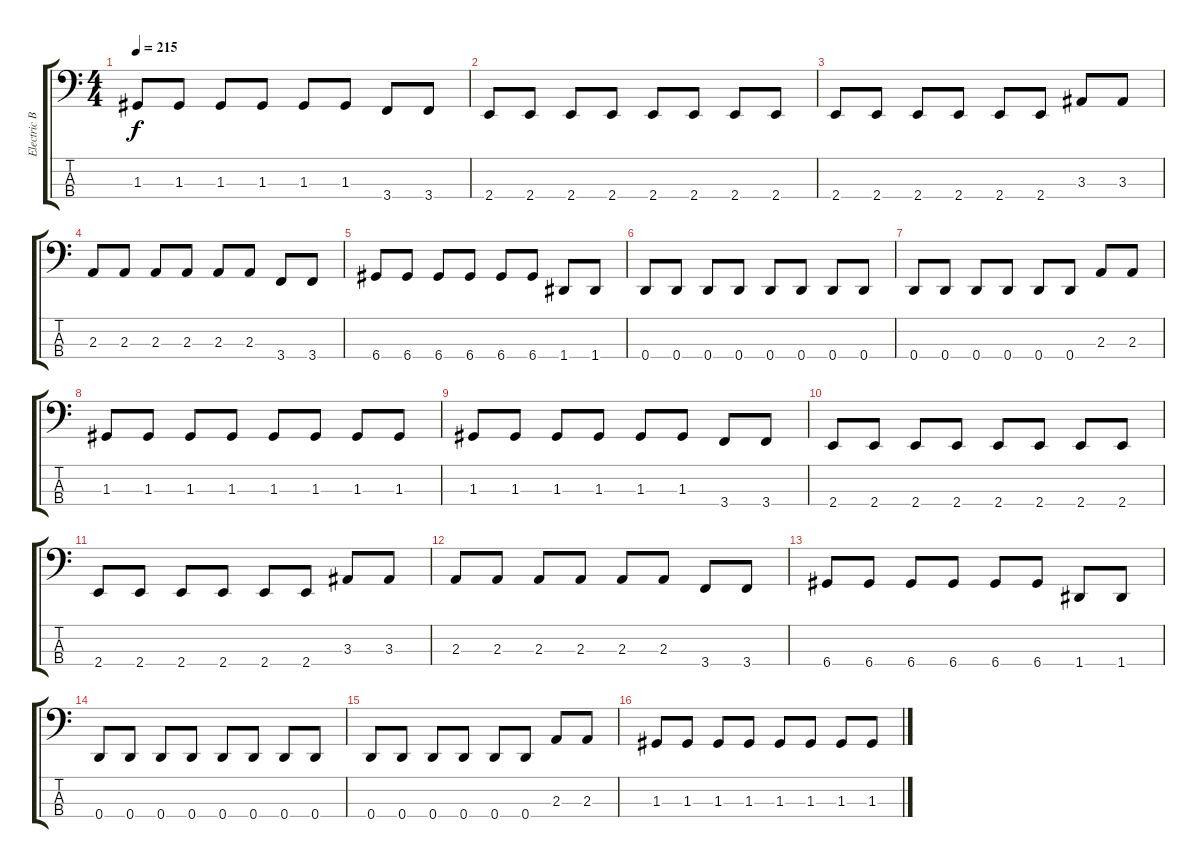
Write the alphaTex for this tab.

\track ("Electric Bass" "Electric B") {instrument electricbassfinger}
\staff {score tabs}
\tuning (F2 C2 G1 D1) {hide}
\ts (4 4)
\tempo 215
\clef f4
\ks c
1.3.8{dy f} 1.3.8 1.3.8 1.3.8 1.3.8 1.3.8 3.4.8 3.4.8 |
2.4.8 2.4.8 2.4.8 2.4.8 2.4.8 2.4.8 2.4.8 2.4.8 |
2.4.8 2.4.8 2.4.8 2.4.8 2.4.8 2.4.8 3.3.8 3.3.8 |
2.3.8 2.3.8 2.3.8 2.3.8 2.3.8 2.3.8 3.4.8 3.4.8 |
6.4.8 6.4.8 6.4.8 6.4.8 6.4.8 6.4.8 1.4.8 1.4.8 |
0.4.8 0.4.8 0.4.8 0.4.8 0.4.8 0.4.8 0.4.8 0.4.8 |
0.4.8 0.4.8 0.4.8 0.4.8 0.4.8 0.4.8 2.3.8 2.3.8 |
1.3.8 1.3.8 1.3.8 1.3.8 1.3.8 1.3.8 1.3.8 1.3.8 |
1.3.8 1.3.8 1.3.8 1.3.8 1.3.8 1.3.8 3.4.8 3.4.8 |
2.4.8 2.4.8 2.4.8 2.4.8 2.4.8 2.4.8 2.4.8 2.4.8 |
2.4.8 2.4.8 2.4.8 2.4.8 2.4.8 2.4.8 3.3.8 3.3.8 |
2.3.8 2.3.8 2.3.8 2.3.8 2.3.8 2.3.8 3.4.8 3.4.8 |
6.4.8 6.4.8 6.4.8 6.4.8 6.4.8 6.4.8 1.4.8 1.4.8 |
0.4.8 0.4.8 0.4.8 0.4.8 0.4.8 0.4.8 0.4.8 0.4.8 |
0.4.8 0.4.8 0.4.8 0.4.8 0.4.8 0.4.8 2.3.8 2.3.8 |
1.3.8 1.3.8 1.3.8 1.3.8 1.3.8 1.3.8 1.3.8 1.3.8
